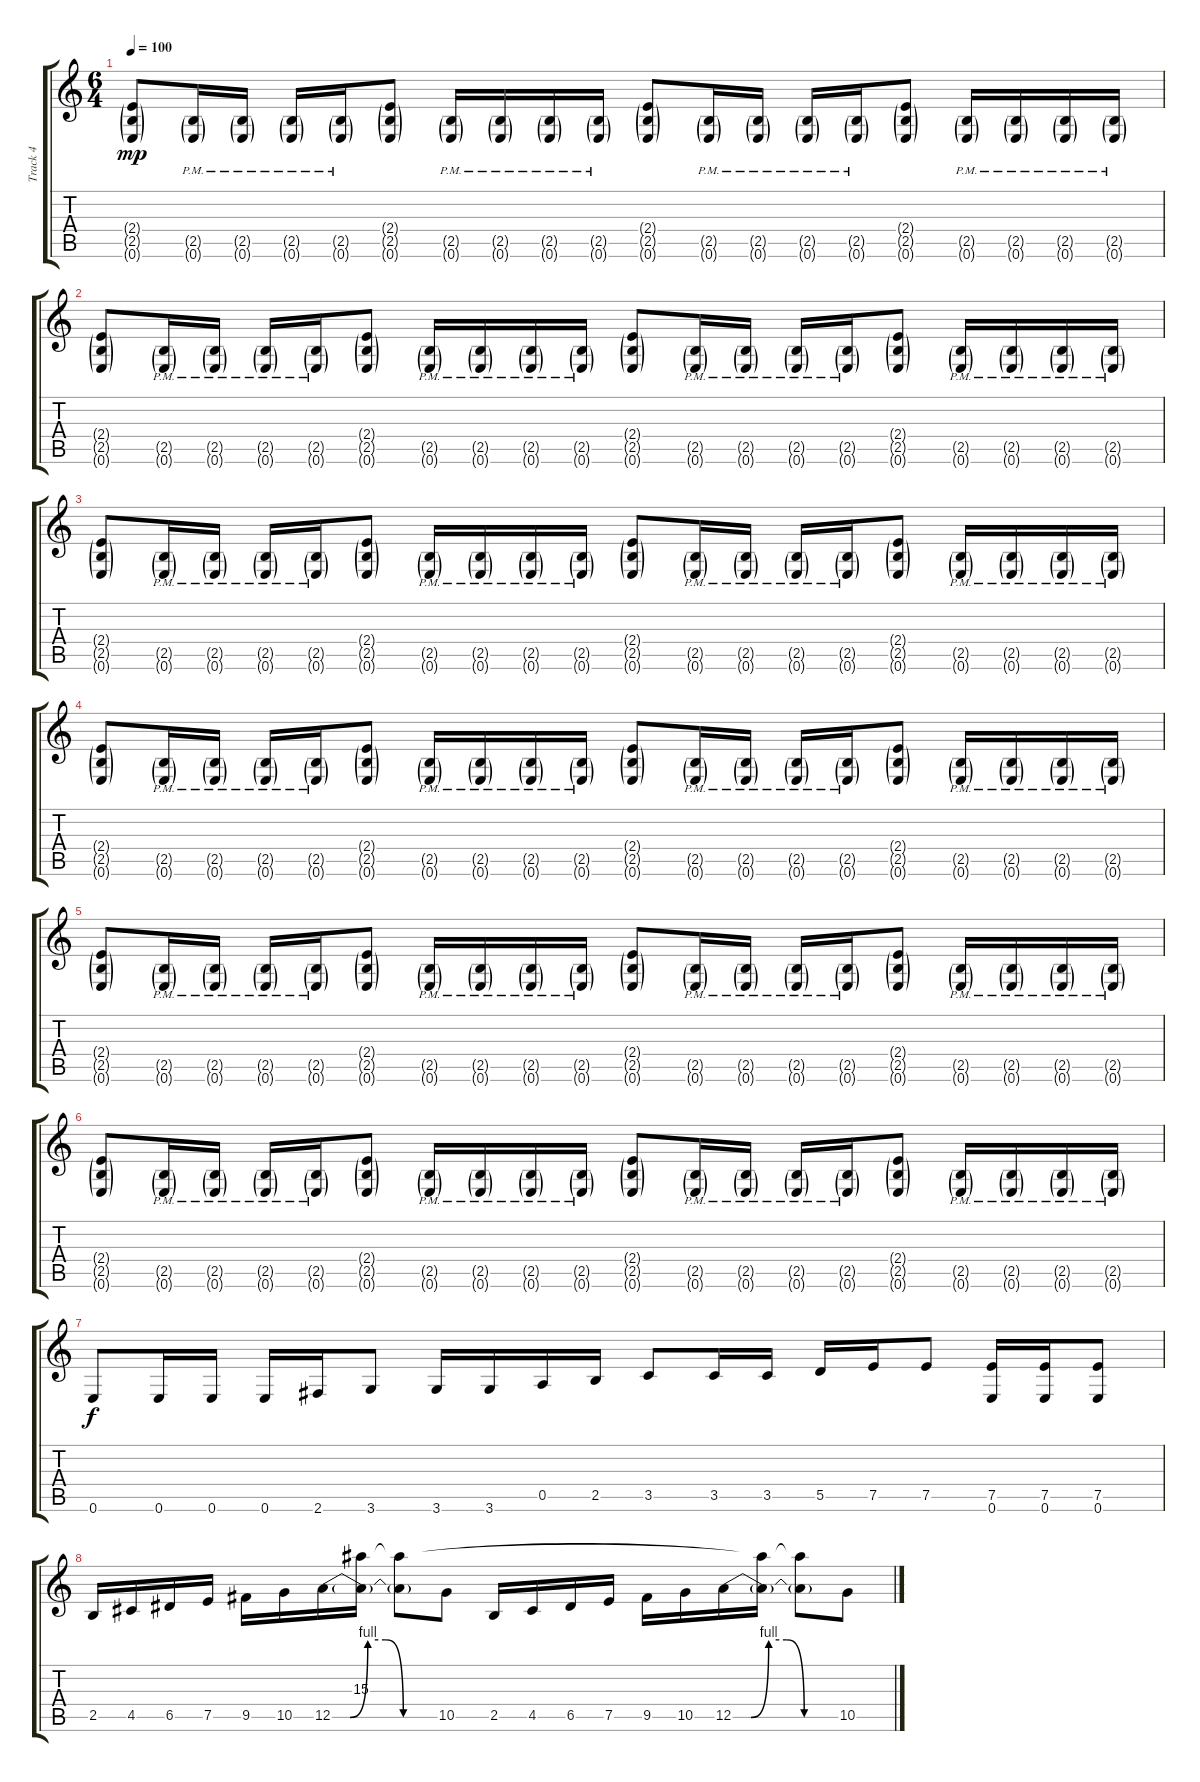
\track ("Track 4" "Track 4") {instrument distortionguitar}
\staff {score tabs}
\tuning (E4 B3 G3 D3 A2 E2) {hide}
\ts (6 4)
\tempo 100
\clef g2
\ks c
(2.4{g} 2.5{g} 0.6{g}).8{dy mp} (2.5{g pm} 0.6{g pm}).16 (2.5{g pm} 0.6{g pm}).16 (2.5{g pm} 0.6{g pm}).16 (2.5{g pm} 0.6{g pm}).16 (2.4{g} 2.5{g} 0.6{g}).8 (2.5{g pm} 0.6{g pm}).16 (2.5{g pm} 0.6{g pm}).16 (2.5{g pm} 0.6{g pm}).16 (2.5{g pm} 0.6{g pm}).16 (2.4{g} 2.5{g} 0.6{g}).8 (2.5{g pm} 0.6{g pm}).16 (2.5{g pm} 0.6{g pm}).16 (2.5{g pm} 0.6{g pm}).16 (2.5{g pm} 0.6{g pm}).16 (2.4{g} 2.5{g} 0.6{g}).8 (2.5{g pm} 0.6{g pm}).16 (2.5{g pm} 0.6{g pm}).16 (2.5{g pm} 0.6{g pm}).16 (2.5{g pm} 0.6{g pm}).16 |
(2.4{g} 2.5{g} 0.6{g}).8 (2.5{g pm} 0.6{g pm}).16 (2.5{g pm} 0.6{g pm}).16 (2.5{g pm} 0.6{g pm}).16 (2.5{g pm} 0.6{g pm}).16 (2.4{g} 2.5{g} 0.6{g}).8 (2.5{g pm} 0.6{g pm}).16 (2.5{g pm} 0.6{g pm}).16 (2.5{g pm} 0.6{g pm}).16 (2.5{g pm} 0.6{g pm}).16 (2.4{g} 2.5{g} 0.6{g}).8 (2.5{g pm} 0.6{g pm}).16 (2.5{g pm} 0.6{g pm}).16 (2.5{g pm} 0.6{g pm}).16 (2.5{g pm} 0.6{g pm}).16 (2.4{g} 2.5{g} 0.6{g}).8 (2.5{g pm} 0.6{g pm}).16 (2.5{g pm} 0.6{g pm}).16 (2.5{g pm} 0.6{g pm}).16 (2.5{g pm} 0.6{g pm}).16 |
(2.4{g} 2.5{g} 0.6{g}).8 (2.5{g pm} 0.6{g pm}).16 (2.5{g pm} 0.6{g pm}).16 (2.5{g pm} 0.6{g pm}).16 (2.5{g pm} 0.6{g pm}).16 (2.4{g} 2.5{g} 0.6{g}).8 (2.5{g pm} 0.6{g pm}).16 (2.5{g pm} 0.6{g pm}).16 (2.5{g pm} 0.6{g pm}).16 (2.5{g pm} 0.6{g pm}).16 (2.4{g} 2.5{g} 0.6{g}).8 (2.5{g pm} 0.6{g pm}).16 (2.5{g pm} 0.6{g pm}).16 (2.5{g pm} 0.6{g pm}).16 (2.5{g pm} 0.6{g pm}).16 (2.4{g} 2.5{g} 0.6{g}).8 (2.5{g pm} 0.6{g pm}).16 (2.5{g pm} 0.6{g pm}).16 (2.5{g pm} 0.6{g pm}).16 (2.5{g pm} 0.6{g pm}).16 |
(2.4{g} 2.5{g} 0.6{g}).8 (2.5{g pm} 0.6{g pm}).16 (2.5{g pm} 0.6{g pm}).16 (2.5{g pm} 0.6{g pm}).16 (2.5{g pm} 0.6{g pm}).16 (2.4{g} 2.5{g} 0.6{g}).8 (2.5{g pm} 0.6{g pm}).16 (2.5{g pm} 0.6{g pm}).16 (2.5{g pm} 0.6{g pm}).16 (2.5{g pm} 0.6{g pm}).16 (2.4{g} 2.5{g} 0.6{g}).8 (2.5{g pm} 0.6{g pm}).16 (2.5{g pm} 0.6{g pm}).16 (2.5{g pm} 0.6{g pm}).16 (2.5{g pm} 0.6{g pm}).16 (2.4{g} 2.5{g} 0.6{g}).8 (2.5{g pm} 0.6{g pm}).16 (2.5{g pm} 0.6{g pm}).16 (2.5{g pm} 0.6{g pm}).16 (2.5{g pm} 0.6{g pm}).16 |
(2.4{g} 2.5{g} 0.6{g}).8 (2.5{g pm} 0.6{g pm}).16 (2.5{g pm} 0.6{g pm}).16 (2.5{g pm} 0.6{g pm}).16 (2.5{g pm} 0.6{g pm}).16 (2.4{g} 2.5{g} 0.6{g}).8 (2.5{g pm} 0.6{g pm}).16 (2.5{g pm} 0.6{g pm}).16 (2.5{g pm} 0.6{g pm}).16 (2.5{g pm} 0.6{g pm}).16 (2.4{g} 2.5{g} 0.6{g}).8 (2.5{g pm} 0.6{g pm}).16 (2.5{g pm} 0.6{g pm}).16 (2.5{g pm} 0.6{g pm}).16 (2.5{g pm} 0.6{g pm}).16 (2.4{g} 2.5{g} 0.6{g}).8 (2.5{g pm} 0.6{g pm}).16 (2.5{g pm} 0.6{g pm}).16 (2.5{g pm} 0.6{g pm}).16 (2.5{g pm} 0.6{g pm}).16 |
(2.4{g} 2.5{g} 0.6{g}).8 (2.5{g pm} 0.6{g pm}).16 (2.5{g pm} 0.6{g pm}).16 (2.5{g pm} 0.6{g pm}).16 (2.5{g pm} 0.6{g pm}).16 (2.4{g} 2.5{g} 0.6{g}).8 (2.5{g pm} 0.6{g pm}).16 (2.5{g pm} 0.6{g pm}).16 (2.5{g pm} 0.6{g pm}).16 (2.5{g pm} 0.6{g pm}).16 (2.4{g} 2.5{g} 0.6{g}).8 (2.5{g pm} 0.6{g pm}).16 (2.5{g pm} 0.6{g pm}).16 (2.5{g pm} 0.6{g pm}).16 (2.5{g pm} 0.6{g pm}).16 (2.4{g} 2.5{g} 0.6{g}).8 (2.5{g pm} 0.6{g pm}).16 (2.5{g pm} 0.6{g pm}).16 (2.5{g pm} 0.6{g pm}).16 (2.5{g pm} 0.6{g pm}).16 |
0.6.8{dy f} 0.6.16 0.6.16 0.6.16 2.6.16 3.6.8 3.6.16 3.6.16 0.5.16 2.5.16 3.5.8 3.5.16 3.5.16 5.5.16 7.5.16 7.5.8 (7.5 0.6).16 (7.5 0.6).16 (7.5 0.6).8 |
2.5.16 4.5.16 6.5.16 7.5.16 9.5.16 10.5.16 12.5{be (custom 0 0 10 0 20 4 30 4 40 0 60 0)}.16 (15.3 12.5{t}).16 (15.3{t} 12.5{t}).8 10.5.8 2.5.16 4.5.16 6.5.16 7.5.16 9.5.16 10.5.16 12.5{be (custom 0 0 10 0 20 4 30 4 40 0 60 0)}.16 (15.3{t} 12.5{t}).16 (15.3{t} 12.5{t}).8 10.5.8
